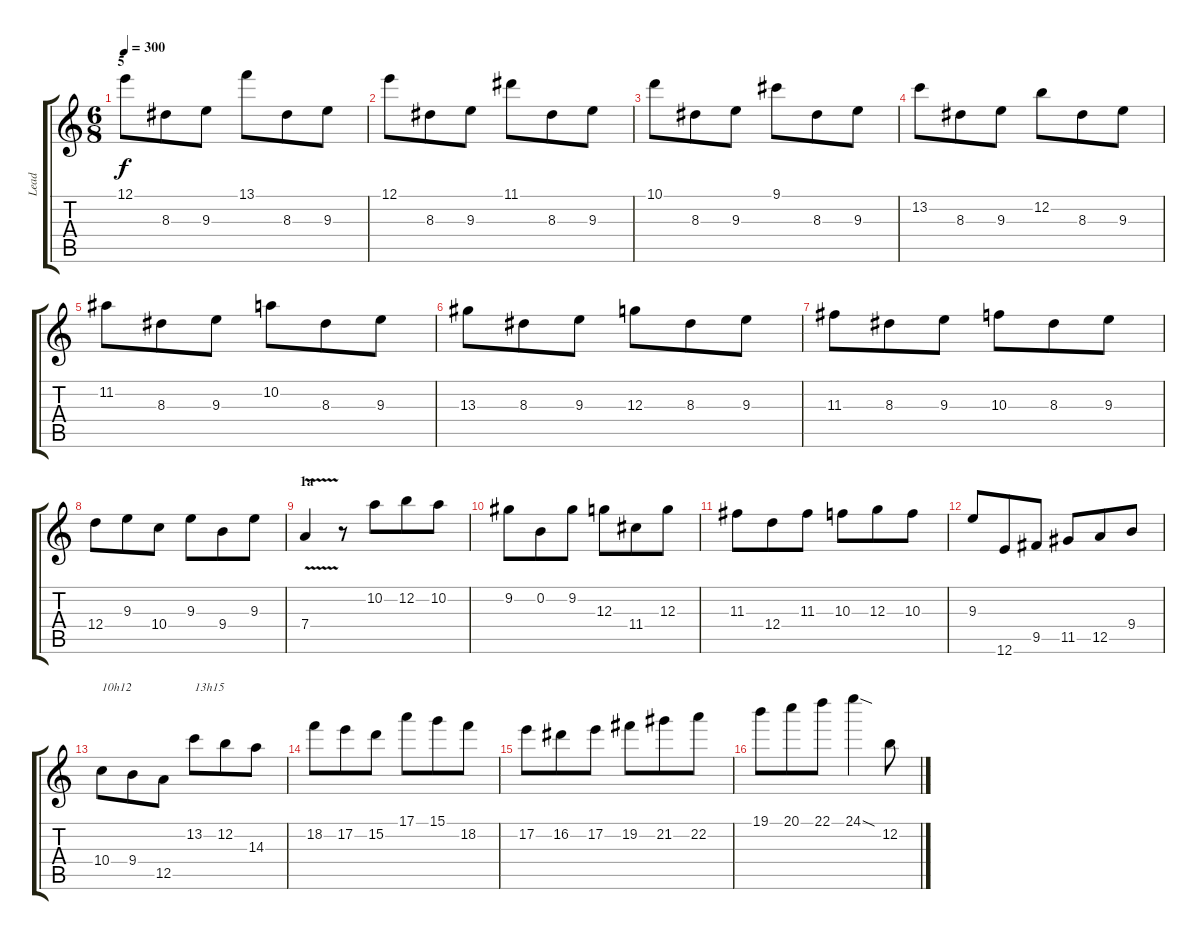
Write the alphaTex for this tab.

\track ("Lead" "Lead") {instrument distortionguitar}
\staff {score tabs}
\tuning (E4 B3 G3 D3 A2 E2) {hide}
\ts (6 8)
\section ("" "5")
\tempo 300
\clef g2
\ks c
12.1.8{dy f} 8.3.8 9.3.8 13.1.8 8.3.8 9.3.8 |
12.1.8 8.3.8 9.3.8 11.1.8 8.3.8 9.3.8 |
10.1.8 8.3.8 9.3.8 9.1.8 8.3.8 9.3.8 |
13.2.8 8.3.8 9.3.8 12.2.8 8.3.8 9.3.8 |
11.2.8 8.3.8 9.3.8 10.2.8 8.3.8 9.3.8 |
13.3.8 8.3.8 9.3.8 12.3.8 8.3.8 9.3.8 |
11.3.8 8.3.8 9.3.8 10.3.8 8.3.8 9.3.8 |
12.4.8 9.3.8 10.4.8 9.3.8 9.4.8 9.3.8 |
\section ("" "1a")
7.4{v}.4 r.8 10.2.8 12.2.8 10.2.8 |
9.2.8 0.2.8 9.2.8 12.3.8 11.4.8 12.3.8 |
11.3.8 12.4.8 11.3.8 10.3.8 12.3.8 10.3.8 |
9.3.8 12.6.8 9.5.8 11.5.8 12.5.8 9.4.8 |
10.4.8{txt "10h12"} 9.4.8 12.5.8 13.2.8{txt "13h15"} 12.2.8 14.3.8 |
18.2.8 17.2.8 15.2.8 17.1.8 15.1.8 18.2.8 |
17.2.8 16.2.8 17.2.8 19.2.8 21.2.8 22.2.8 |
19.1.8 20.1.8 22.1.8 24.1{sod}.4 12.2.8
